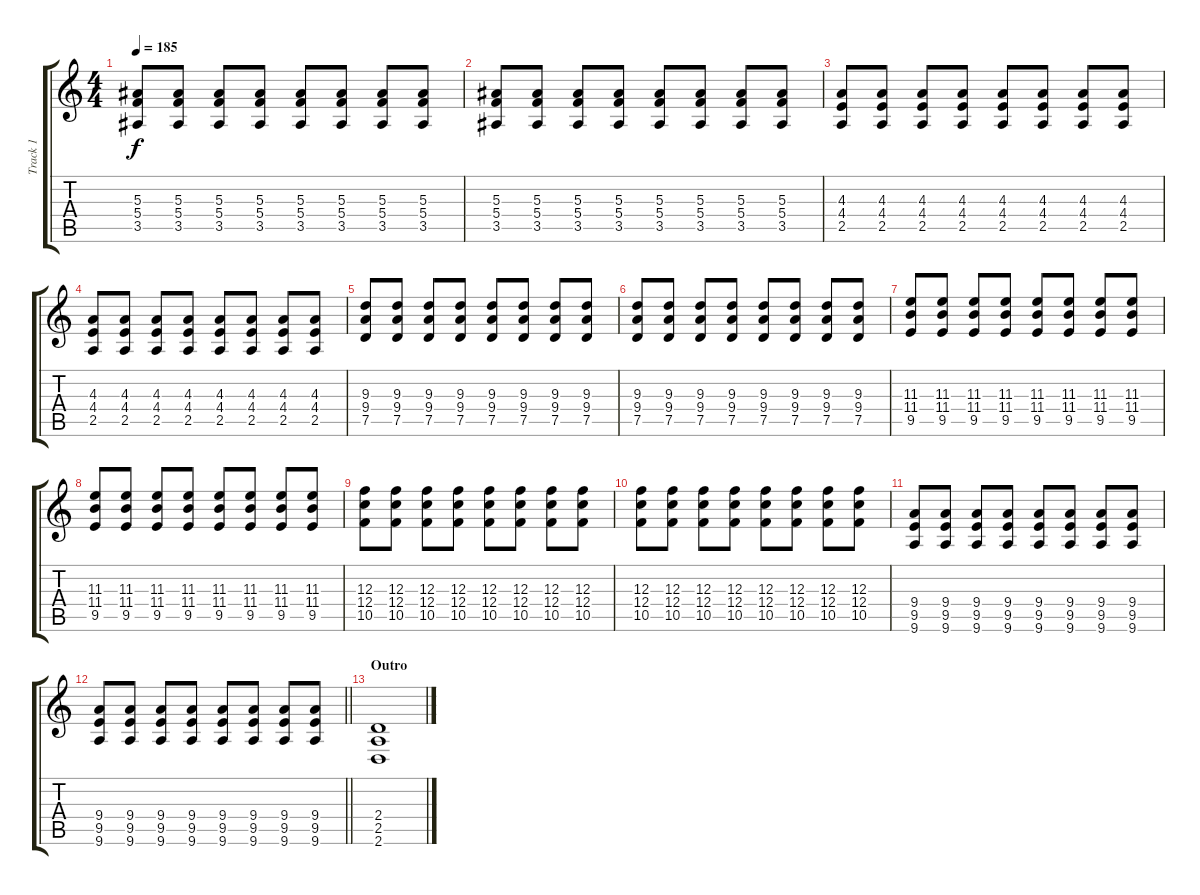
\track ("Track 1" "Track 1") {instrument distortionguitar}
\staff {score tabs}
\tuning (D4 A3 F3 C3 G2 C2) {hide}
\ts (4 4)
\tempo 185
\clef g2
\ks c
(5.3 5.4 3.5).8{dy f} (5.3 5.4 3.5).8 (5.3 5.4 3.5).8 (5.3 5.4 3.5).8 (5.3 5.4 3.5).8 (5.3 5.4 3.5).8 (5.3 5.4 3.5).8 (5.3 5.4 3.5).8 |
(5.3 5.4 3.5).8 (5.3 5.4 3.5).8 (5.3 5.4 3.5).8 (5.3 5.4 3.5).8 (5.3 5.4 3.5).8 (5.3 5.4 3.5).8 (5.3 5.4 3.5).8 (5.3 5.4 3.5).8 |
(4.3 4.4 2.5).8 (4.3 4.4 2.5).8 (4.3 4.4 2.5).8 (4.3 4.4 2.5).8 (4.3 4.4 2.5).8 (4.3 4.4 2.5).8 (4.3 4.4 2.5).8 (4.3 4.4 2.5).8 |
(4.3 4.4 2.5).8 (4.3 4.4 2.5).8 (4.3 4.4 2.5).8 (4.3 4.4 2.5).8 (4.3 4.4 2.5).8 (4.3 4.4 2.5).8 (4.3 4.4 2.5).8 (4.3 4.4 2.5).8 |
(9.3 9.4 7.5).8 (9.3 9.4 7.5).8 (9.3 9.4 7.5).8 (9.3 9.4 7.5).8 (9.3 9.4 7.5).8 (9.3 9.4 7.5).8 (9.3 9.4 7.5).8 (9.3 9.4 7.5).8 |
(9.3 9.4 7.5).8 (9.3 9.4 7.5).8 (9.3 9.4 7.5).8 (9.3 9.4 7.5).8 (9.3 9.4 7.5).8 (9.3 9.4 7.5).8 (9.3 9.4 7.5).8 (9.3 9.4 7.5).8 |
(11.3 11.4 9.5).8 (11.3 11.4 9.5).8 (11.3 11.4 9.5).8 (11.3 11.4 9.5).8 (11.3 11.4 9.5).8 (11.3 11.4 9.5).8 (11.3 11.4 9.5).8 (11.3 11.4 9.5).8 |
(11.3 11.4 9.5).8 (11.3 11.4 9.5).8 (11.3 11.4 9.5).8 (11.3 11.4 9.5).8 (11.3 11.4 9.5).8 (11.3 11.4 9.5).8 (11.3 11.4 9.5).8 (11.3 11.4 9.5).8 |
(12.3 12.4 10.5).8 (12.3 12.4 10.5).8 (12.3 12.4 10.5).8 (12.3 12.4 10.5).8 (12.3 12.4 10.5).8 (12.3 12.4 10.5).8 (12.3 12.4 10.5).8 (12.3 12.4 10.5).8 |
(12.3 12.4 10.5).8 (12.3 12.4 10.5).8 (12.3 12.4 10.5).8 (12.3 12.4 10.5).8 (12.3 12.4 10.5).8 (12.3 12.4 10.5).8 (12.3 12.4 10.5).8 (12.3 12.4 10.5).8 |
(9.4 9.5 9.6).8 (9.4 9.5 9.6).8 (9.4 9.5 9.6).8 (9.4 9.5 9.6).8 (9.4 9.5 9.6).8 (9.4 9.5 9.6).8 (9.4 9.5 9.6).8 (9.4 9.5 9.6).8 |
\barLineRight lightlight
(9.4 9.5 9.6).8 (9.4 9.5 9.6).8 (9.4 9.5 9.6).8 (9.4 9.5 9.6).8 (9.4 9.5 9.6).8 (9.4 9.5 9.6).8 (9.4 9.5 9.6).8 (9.4 9.5 9.6).8 |
\section ("" "Outro")
(2.4 2.5 2.6).1
